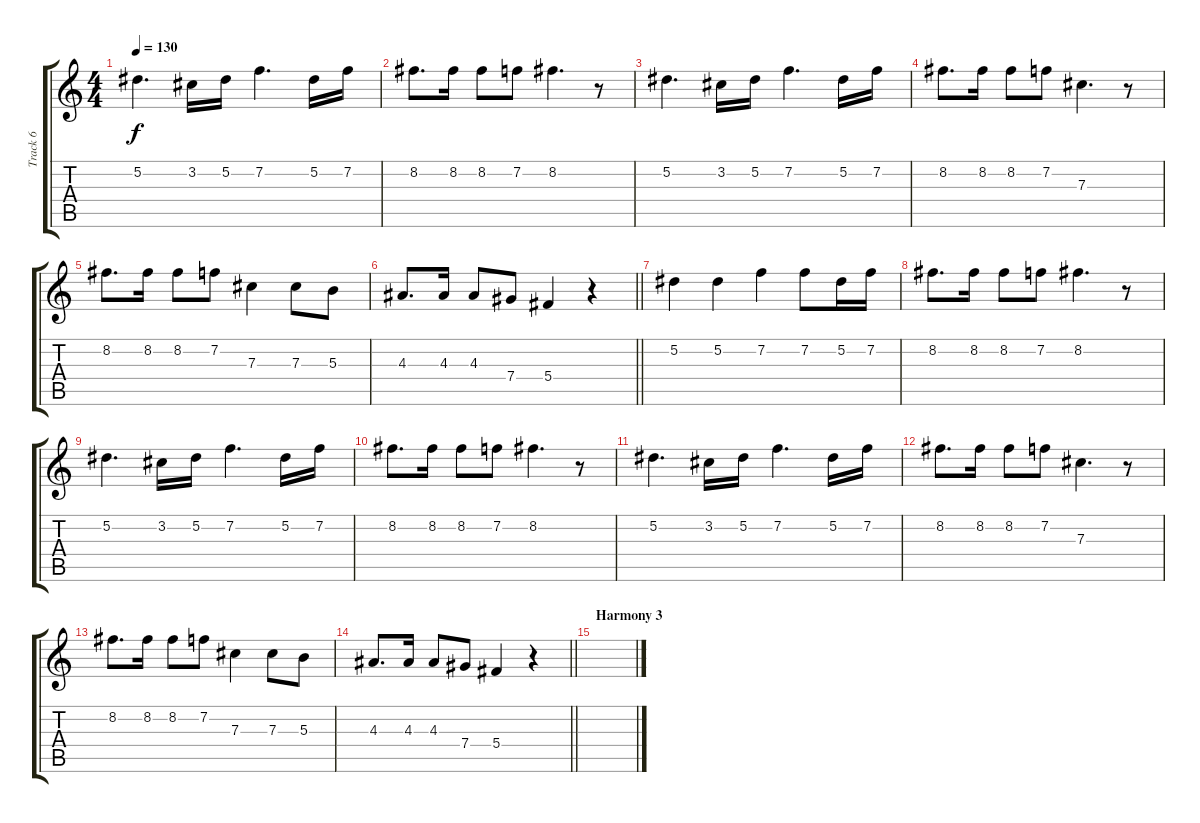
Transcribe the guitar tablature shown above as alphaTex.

\track ("Track 6" "Track 6") {instrument distortionguitar}
\staff {score tabs}
\tuning (Eb4 Bb3 Gb3 Db3 Ab2 Eb2) {hide}
\ts (4 4)
\tempo 130
\clef g2
\ks c
5.2.4{d dy f} 3.2.16 5.2.16 7.2.4{d} 5.2.16 7.2.16 |
8.2.8{d} 8.2.16 8.2.8 7.2.8 8.2.4{d} r.8 |
5.2.4{d} 3.2.16 5.2.16 7.2.4{d} 5.2.16 7.2.16 |
8.2.8{d} 8.2.16 8.2.8 7.2.8 7.3.4{d} r.8 |
8.2.8{d} 8.2.16 8.2.8 7.2.8 7.3.4 7.3.8 5.3.8 |
\barLineRight lightlight
4.3.8{d} 4.3.16 4.3.8 7.4.8 5.4.4 r.4 |
\section ("" "")
5.2.4 5.2.4 7.2.4 7.2.8 5.2.16 7.2.16 |
8.2.8{d} 8.2.16 8.2.8 7.2.8 8.2.4{d} r.8 |
5.2.4{d} 3.2.16 5.2.16 7.2.4{d} 5.2.16 7.2.16 |
8.2.8{d} 8.2.16 8.2.8 7.2.8 8.2.4{d} r.8 |
5.2.4{d} 3.2.16 5.2.16 7.2.4{d} 5.2.16 7.2.16 |
8.2.8{d} 8.2.16 8.2.8 7.2.8 7.3.4{d} r.8 |
8.2.8{d} 8.2.16 8.2.8 7.2.8 7.3.4 7.3.8 5.3.8 |
\barLineRight lightlight
4.3.8{d} 4.3.16 4.3.8 7.4.8 5.4.4 r.4 |
\section ("" "Harmony 3")
